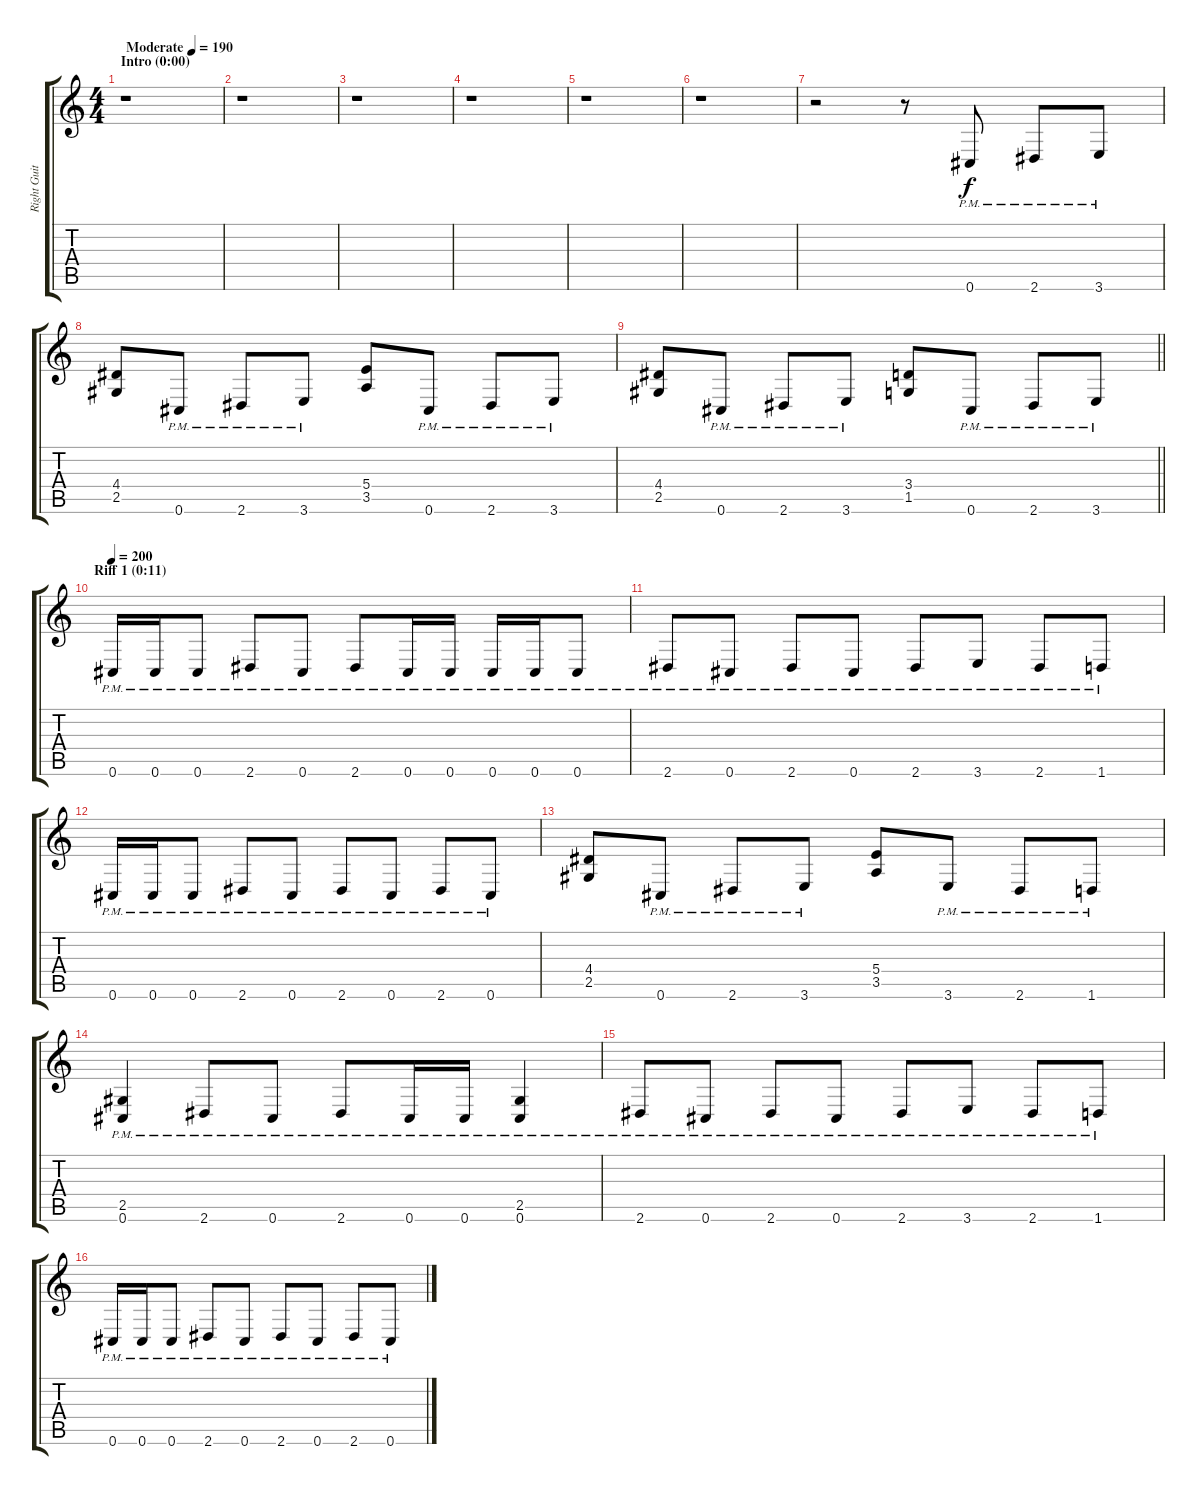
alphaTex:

\track ("Right Guitar" "Right Guit") {instrument overdrivenguitar}
\staff {score tabs}
\tuning (Db4 Ab3 E3 B2 Gb2 Db2) {hide}
\ts (4 4)
\section ("" "Intro (0:00)")
\tempo (190 "Moderate")
\clef g2
\ks c
r.1{dy f instrument overdrivenguitar} |
r.1 |
r.1 |
r.1 |
r.1 |
r.1 |
r.2 r.8 0.6{pm}.8 2.6{pm}.8 3.6{pm}.8 |
(4.4 2.5).8 0.6{pm}.8 2.6{pm}.8 3.6{pm}.8 (5.4 3.5).8 0.6{pm}.8 2.6{pm}.8 3.6{pm}.8 |
\barLineRight lightlight
(4.4 2.5).8 0.6{pm}.8 2.6{pm}.8 3.6{pm}.8 (3.4 1.5).8 0.6{pm}.8 2.6{pm}.8 3.6{pm}.8 |
\section ("" "Riff 1 (0:11)")
\tempo 200
0.6{pm}.16 0.6{pm}.16 0.6{pm}.8 2.6{pm}.8 0.6{pm}.8 2.6{pm}.8 0.6{pm}.16 0.6{pm}.16 0.6{pm}.16 0.6{pm}.16 0.6{pm}.8 |
2.6{pm}.8 0.6{pm}.8 2.6{pm}.8 0.6{pm}.8 2.6{pm}.8 3.6{pm}.8 2.6{pm}.8 1.6{pm}.8 |
0.6{pm}.16 0.6{pm}.16 0.6{pm}.8 2.6{pm}.8 0.6{pm}.8 2.6{pm}.8 0.6{pm}.8 2.6{pm}.8 0.6{pm}.8 |
(4.4 2.5).8 0.6{pm}.8 2.6{pm}.8 3.6{pm}.8 (5.4 3.5).8 3.6{pm}.8 2.6{pm}.8 1.6{pm}.8 |
(2.5{pm} 0.6{pm}).4 2.6{pm}.8 0.6{pm}.8 2.6{pm}.8 0.6{pm}.16 0.6{pm}.16 (2.5{pm} 0.6{pm}).4 |
2.6{pm}.8 0.6{pm}.8 2.6{pm}.8 0.6{pm}.8 2.6{pm}.8 3.6{pm}.8 2.6{pm}.8 1.6{pm}.8 |
0.6{pm}.16 0.6{pm}.16 0.6{pm}.8 2.6{pm}.8 0.6{pm}.8 2.6{pm}.8 0.6{pm}.8 2.6{pm}.8 0.6{pm}.8
